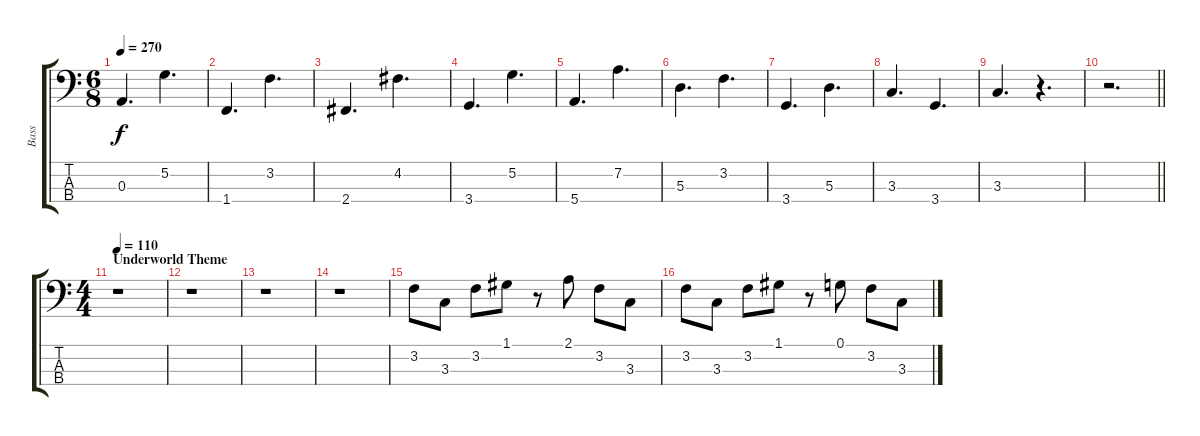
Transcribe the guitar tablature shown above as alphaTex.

\track ("Bass" "Bass") {instrument electricbassfinger}
\staff {score tabs}
\tuning (G2 D2 A1 E1) {hide}
\ts (6 8)
\tempo 270
\clef f4
\ks c
0.3.4{d dy f} 5.2.4{d} |
1.4.4{d} 3.2.4{d} |
2.4.4{d} 4.2.4{d} |
3.4.4{d} 5.2.4{d} |
5.4.4{d} 7.2.4{d} |
5.3.4{d} 3.2.4{d} |
3.4.4{d} 5.3.4{d} |
3.3.4{d} 3.4.4{d} |
3.3.4{d} r.4{d} |
\barLineRight lightlight
r.2{d} |
\ts (4 4)
\section ("" "Underworld Theme")
\tempo 110
r.1 |
r.1 |
r.1 |
r.1 |
3.2.8 3.3.8 3.2.8 1.1.8 r.8 2.1.8 3.2.8 3.3.8 |
3.2.8 3.3.8 3.2.8 1.1.8 r.8 0.1.8 3.2.8 3.3.8
